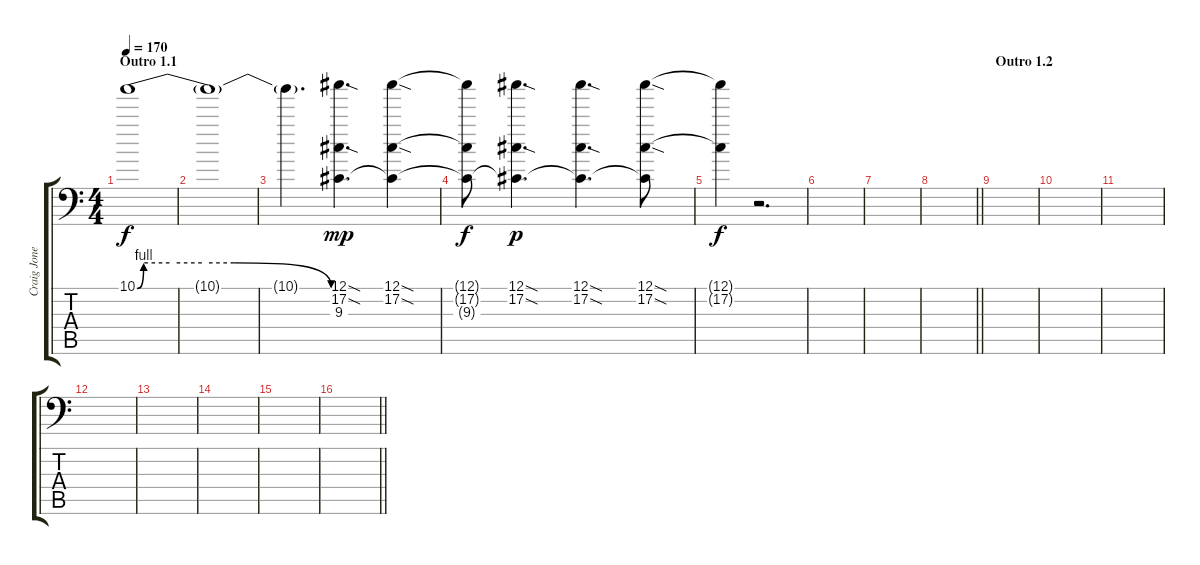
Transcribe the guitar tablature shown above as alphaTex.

\track ("Craig Jones" "Craig Jone") {instrument lead2sawtooth}
\staff {score tabs}
\tuning (Db6 Ab3 E3 B2 Gb2 B0) {hide}
\ts (4 4)
\section ("" "Outro 1.1")
\tempo 170
\clef f4
\ks c
10.1{be (custom 0 0 2 4 10 4 20 4 30 4 60 0)}.1{dy f volume 13 instrument lead2sawtooth} |
10.1{t}.1 |
10.1{t}.4{d} (12.1{sod} 17.2{sod} 9.3).4{d dy mp} (12.1{sod} 17.2{sod} 9.3{t}).4 |
(12.1{t} 17.2{t} 9.3{t}).8{dy f} (12.1{sod} 17.2{sod} 9.3{t}).4{d dy p} (12.1{sod} 17.2{sod} 9.3{t}).4{d} (12.1{sod} 17.2{sod} 9.3{t}).8 |
(12.1{t} 17.2{t}).4{dy f} r.2{d} |
|
|
\barLineRight lightlight
|
\section ("" "Outro 1.2")
|
|
|
|
|
|
|
\barLineRight lightlight
